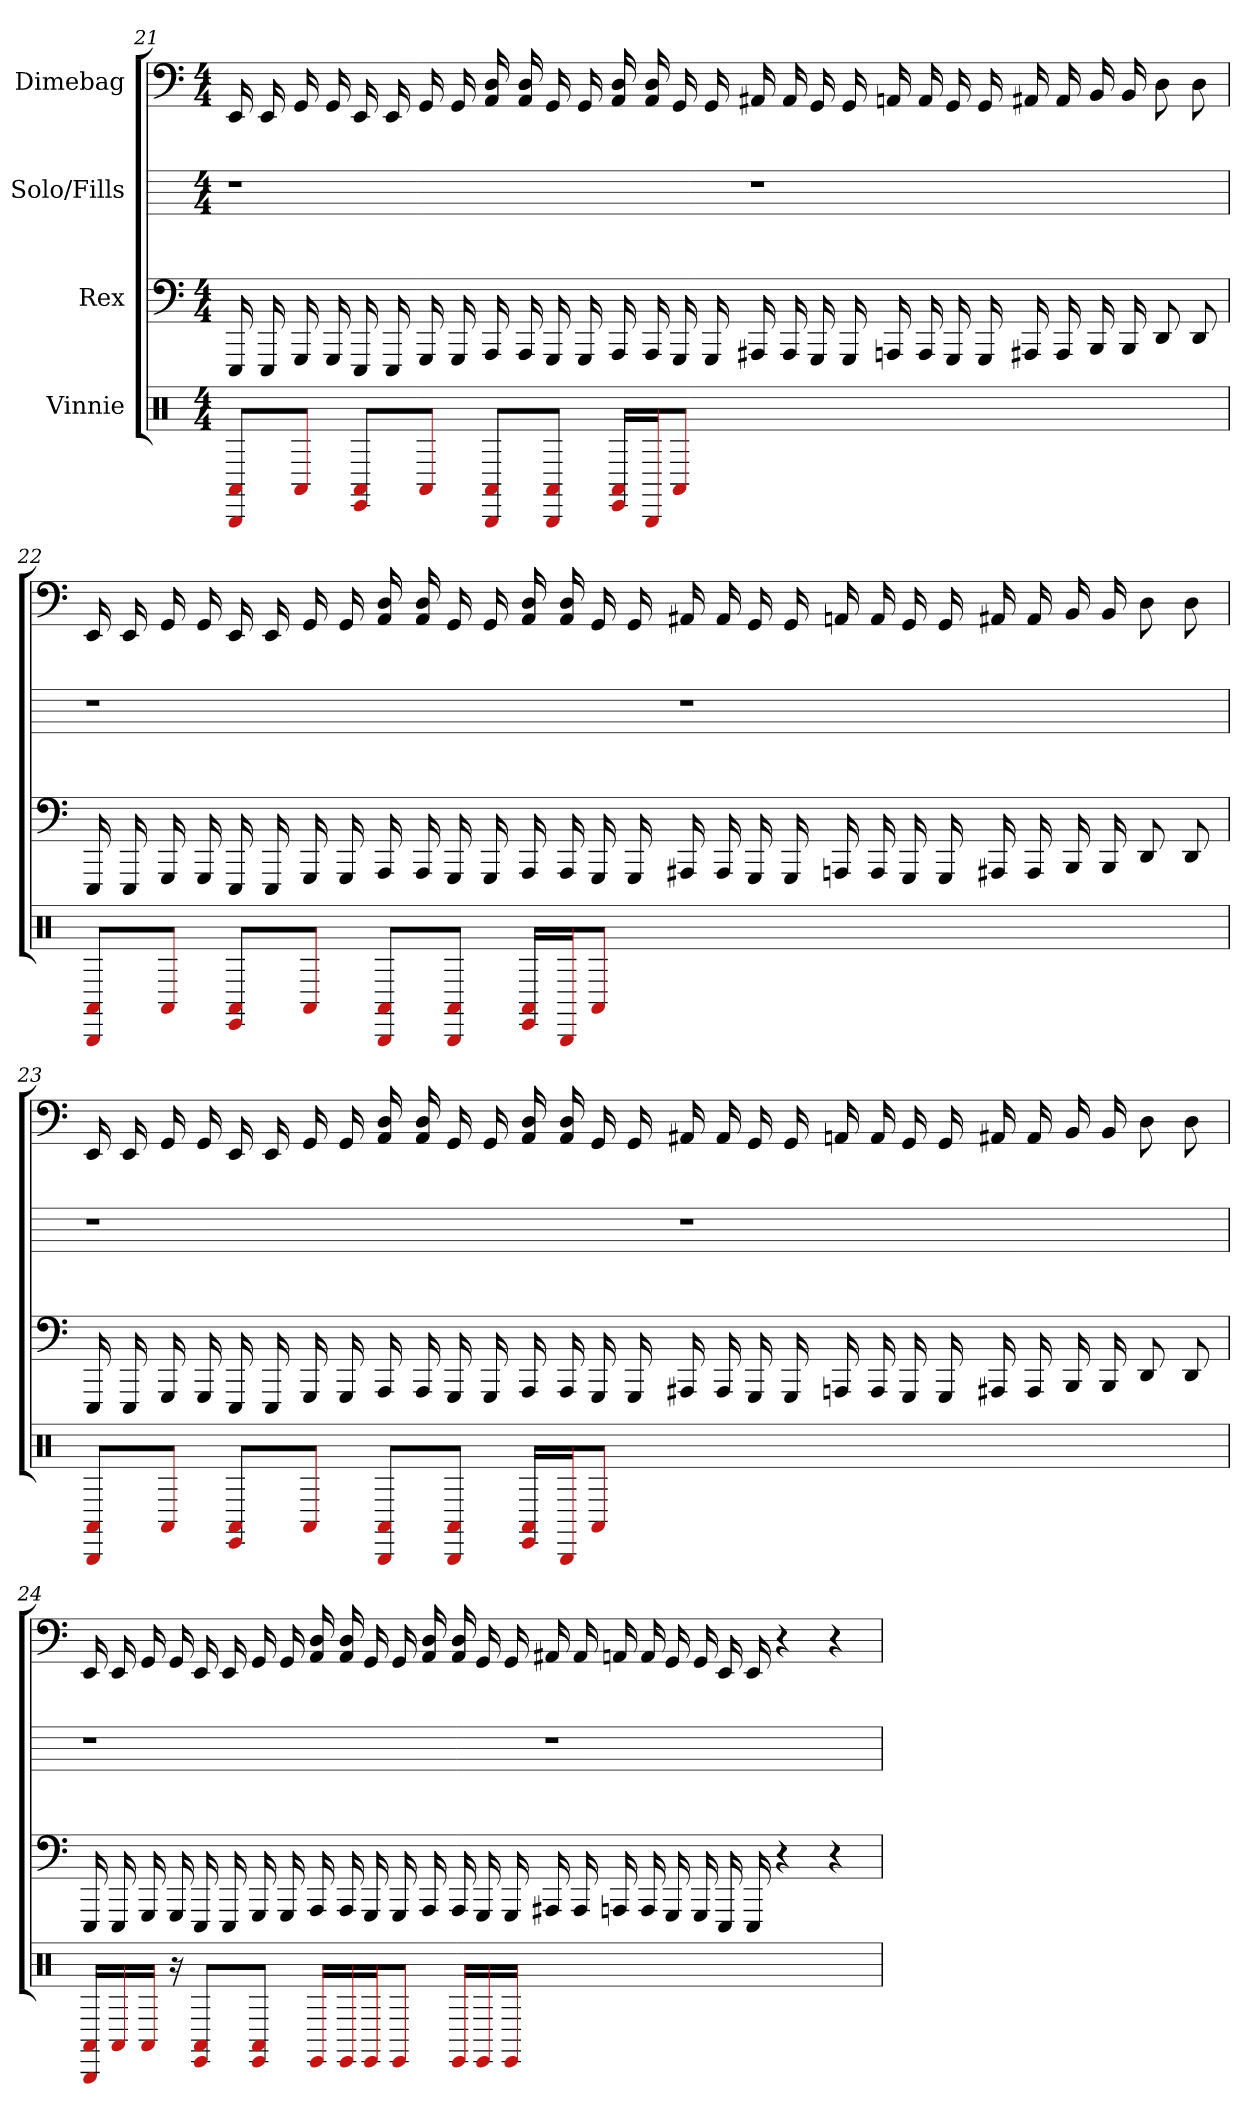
**kern	**kern	**kern	**kern
*part4	*part3	*part2	*part1
*staff4	*staff3	*staff2	*staff1
*I"Vinnie	*I"Rex	*I"Solo/Fills	*I"Dimebag
*clefX	*	*	*
*k[]	*k[]	*k[]	*k[]
*M4/4	*M4/4	*M4/4	*M4/4
=21	=21	=21	=21
8AA#/ 8BBB/L	16EEE	1r	16EE
.	16EEE	.	16EE
8AA#/J	16GGG	.	16GG
.	16GGG	.	16GG
8AA#/ 8EE/L	16EEE	.	16EE
.	16EEE	.	16EE
8AA#/J	16GGG	.	16GG
.	16GGG	.	16GG
8AA#/ 8BBB/L	16AAA	.	16D 16AA
.	16AAA	.	16D 16AA
8AA#/ 8BBB/J	16GGG	.	16GG
.	16GGG	.	16GG
16AA#/ 16EE/LL	16AAA	.	16D 16AA
16BBB/J	16AAA	.	16D 16AA
8AA#/J	16GGG	.	16GG
.	16GGG	.	16GG
1ryy	16AAA#	1r	16AA#
.	16AAA#	.	16AA#
.	16GGG	.	16GG
.	16GGG	.	16GG
.	16AAA	.	16AA
.	16AAA	.	16AA
.	16GGG	.	16GG
.	16GGG	.	16GG
.	16AAA#	.	16AA#
.	16AAA#	.	16AA#
.	16BBB	.	16BB
.	16BBB	.	16BB
.	8DD	.	8D
.	8DD	.	8D
=22	=22	=22	=22
8AA#/ 8BBB/L	16EEE	1r	16EE
.	16EEE	.	16EE
8AA#/J	16GGG	.	16GG
.	16GGG	.	16GG
8AA#/ 8EE/L	16EEE	.	16EE
.	16EEE	.	16EE
8AA#/J	16GGG	.	16GG
.	16GGG	.	16GG
8AA#/ 8BBB/L	16AAA	.	16D 16AA
.	16AAA	.	16D 16AA
8AA#/ 8BBB/J	16GGG	.	16GG
.	16GGG	.	16GG
16AA#/ 16EE/LL	16AAA	.	16D 16AA
16BBB/J	16AAA	.	16D 16AA
8AA#/J	16GGG	.	16GG
.	16GGG	.	16GG
1ryy	16AAA#	1r	16AA#
.	16AAA#	.	16AA#
.	16GGG	.	16GG
.	16GGG	.	16GG
.	16AAA	.	16AA
.	16AAA	.	16AA
.	16GGG	.	16GG
.	16GGG	.	16GG
.	16AAA#	.	16AA#
.	16AAA#	.	16AA#
.	16BBB	.	16BB
.	16BBB	.	16BB
.	8DD	.	8D
.	8DD	.	8D
=23	=23	=23	=23
8AA#/ 8BBB/L	16EEE	1r	16EE
.	16EEE	.	16EE
8AA#/J	16GGG	.	16GG
.	16GGG	.	16GG
8AA#/ 8EE/L	16EEE	.	16EE
.	16EEE	.	16EE
8AA#/J	16GGG	.	16GG
.	16GGG	.	16GG
8AA#/ 8BBB/L	16AAA	.	16D 16AA
.	16AAA	.	16D 16AA
8AA#/ 8BBB/J	16GGG	.	16GG
.	16GGG	.	16GG
16AA#/ 16EE/LL	16AAA	.	16D 16AA
16BBB/J	16AAA	.	16D 16AA
8AA#/J	16GGG	.	16GG
.	16GGG	.	16GG
1ryy	16AAA#	1r	16AA#
.	16AAA#	.	16AA#
.	16GGG	.	16GG
.	16GGG	.	16GG
.	16AAA	.	16AA
.	16AAA	.	16AA
.	16GGG	.	16GG
.	16GGG	.	16GG
.	16AAA#	.	16AA#
.	16AAA#	.	16AA#
.	16BBB	.	16BB
.	16BBB	.	16BB
.	8DD	.	8D
.	8DD	.	8D
=24	=24	=24	=24
16AA#/ 16BBB/LL	16EEE	1r	16EE
16AA#/	16EEE	.	16EE
16AA#/JJ	16GGG	.	16GG
16r	16GGG	.	16GG
8AA#/ 8EE/L	16EEE	.	16EE
.	16EEE	.	16EE
8AA#/ 8EE/J	16GGG	.	16GG
.	16GGG	.	16GG
16EE/LL	16AAA	.	16D 16AA
16EE/J	16AAA	.	16D 16AA
16EE/K	16GGG	.	16GG
8EE/J	16GGG	.	16GG
.	16AAA	.	16D 16AA
16EE/LL	16AAA	.	16D 16AA
16EE/	16GGG	.	16GG
16EE/JJ	16GGG	.	16GG
1ryy	16AAA#	1r	16AA#
.	16AAA#	.	16AA#
.	16AAA	.	16AA
.	16AAA	.	16AA
.	16GGG	.	16GG
.	16GGG	.	16GG
.	16EEE	.	16EE
.	16EEE	.	16EE
.	4r	.	4r
.	4r	.	4r
=	=	=	=
*-	*-	*-	*-
